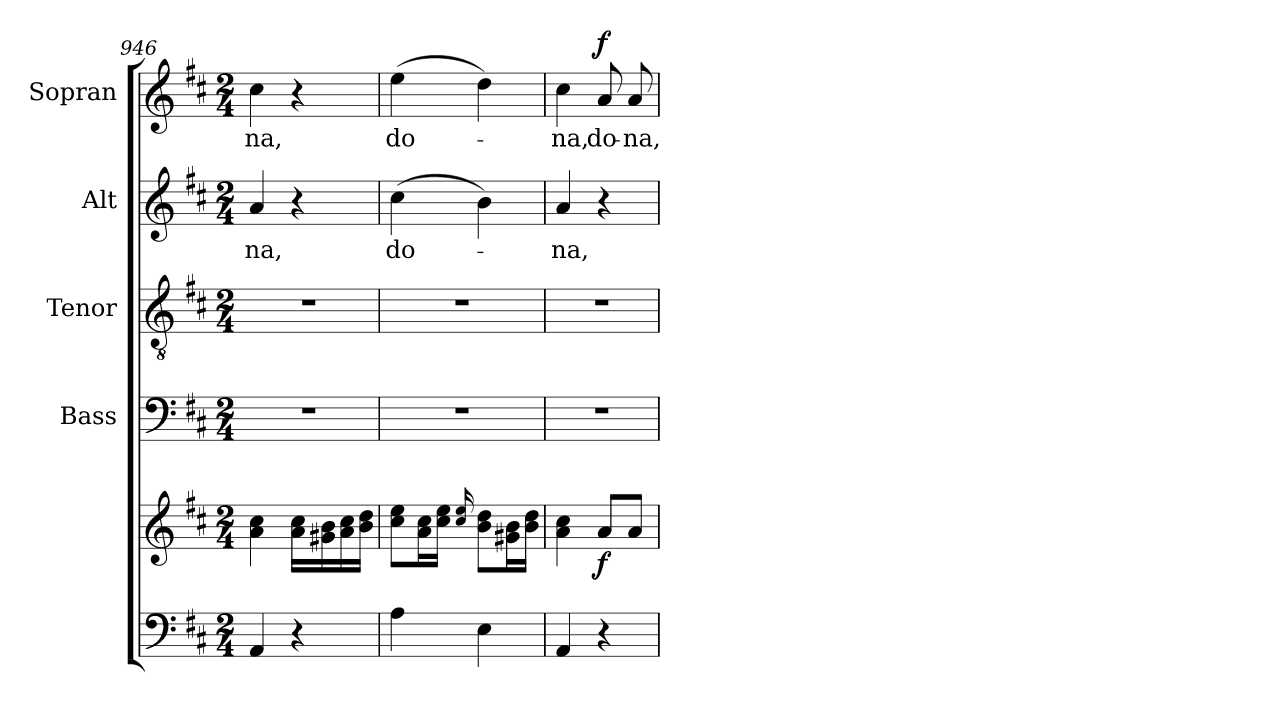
**kern	**kern	**dynam	**kern	**kern	**kern	**text	**kern	**text	**dynam
*part5	*part5	*part5	*part4	*part3	*part2	*part2	*part1	*part1	*part1
*staff6	*staff5	*staff5/6	*staff4	*staff3	*staff2	*staff2	*staff1	*staff1	*staff1
*	*	*	*I"Bass	*I"Tenor	*I"Alt	*	*I"Sopran	*	*
*	*	*	*I'B.	*I'T.	*I'A.	*	*I'S.	*	*
*clefF4	*clefG2	*	*clefF4	*clefGv2	*clefG2	*	*clefG2	*	*
*k[f#c#]	*k[f#c#]	*	*k[f#c#]	*k[f#c#]	*k[f#c#]	*	*k[f#c#]	*	*
*D:	*D:	*	*D:	*D:	*D:	*	*D:	*	*
*M2/4	*M2/4	*	*M2/4	*M2/4	*M2/4	*	*M2/4	*	*
=946	=946	=946	=946	=946	=946	=946	=946	=946	=946
!	!	!	!	!	!	!LO:LY:b	!	!LO:LY:b	!
4AA/	4a\ 4cc#\	.	2r	2r	4a/	-na,	4cc#\	-na,	.
4r	16a\ 16cc#\LL	.	.	.	4r	.	4r	.	.
.	16g#X\ 16b\	.	.	.	.	.	.	.	.
.	16a\ 16cc#\	.	.	.	.	.	.	.	.
.	16b\ 16dd\JJ	.	.	.	.	.	.	.	.
!!LO:LB:g=z
=947	=947	=947	=947	=947	=947	=947	=947	=947	=947
!	!	!	!	!	!	!LO:LY:b	!	!LO:LY:b	!
4A\	8cc#\ 8ee\L	.	2r	2r	(>4cc#\	do-	(>4ee\	do-	.
.	16a\ 16cc#\L	.	.	.	.	.	.	.	.
.	16cc#\ 16ee\JJ	.	.	.	.	.	.	.	.
.	16qqcc#/ 16qqee/	.	.	.	.	.	.	.	.
4E\	8b\ 8dd\L	.	.	.	4b\)	.	4dd\)	.	.
.	16g#X\ 16b\L	.	.	.	.	.	.	.	.
.	16b\ 16dd\JJ	.	.	.	.	.	.	.	.
=948	=948	=948	=948	=948	=948	=948	=948	=948	=948
!	!	!	!	!	!	!LO:LY:b	!	!LO:LY:b	!
4AA/	4a\ 4cc#\	.	2r	2r	4a/	-na,	4cc#\	-na,	.
!	!	!LO:DY:b	!	!	!	!	!	!LO:LY:b	!LO:DY:a
4r	8a/L	f	.	.	4r	.	8a/	do-	f
!	!	!	!	!	!	!	!	!LO:LY:b	!
.	8a/J	.	.	.	.	.	8a/	-na,	.
=	=	=	=	=	=	=	=	=	=
*-	*-	*-	*-	*-	*-	*-	*-	*-	*-
